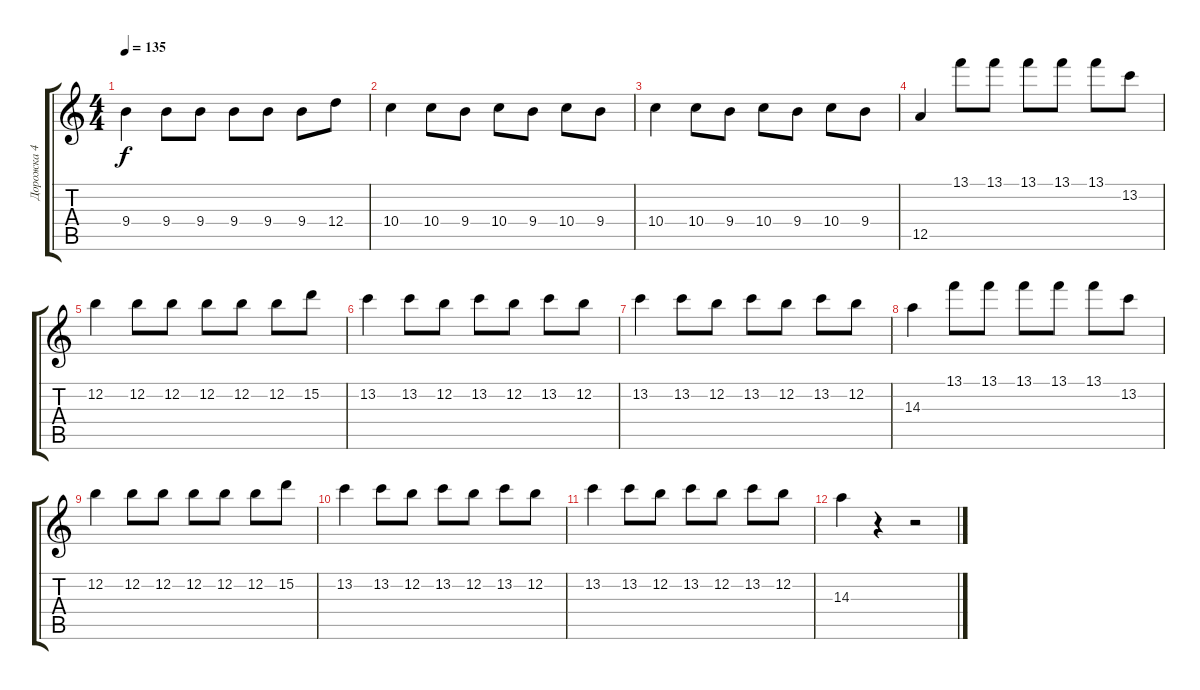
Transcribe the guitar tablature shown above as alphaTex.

\track ("Дорожка 4" "Дорожка 4") {instrument distortionguitar}
\staff {score tabs}
\tuning (E4 B3 G3 D3 A2 E2) {hide}
\ts (4 4)
\tempo 135
\clef g2
\ks c
9.4.4{dy f} 9.4.8 9.4.8 9.4.8 9.4.8 9.4.8 12.4.8 |
10.4.4 10.4.8 9.4.8 10.4.8 9.4.8 10.4.8 9.4.8 |
10.4.4 10.4.8 9.4.8 10.4.8 9.4.8 10.4.8 9.4.8 |
12.5.4 13.1.8 13.1.8 13.1.8 13.1.8 13.1.8 13.2.8 |
12.2.4 12.2.8 12.2.8 12.2.8 12.2.8 12.2.8 15.2.8 |
13.2.4 13.2.8 12.2.8 13.2.8 12.2.8 13.2.8 12.2.8 |
13.2.4 13.2.8 12.2.8 13.2.8 12.2.8 13.2.8 12.2.8 |
14.3.4 13.1.8 13.1.8 13.1.8 13.1.8 13.1.8 13.2.8 |
12.2.4 12.2.8 12.2.8 12.2.8 12.2.8 12.2.8 15.2.8 |
13.2.4 13.2.8 12.2.8 13.2.8 12.2.8 13.2.8 12.2.8 |
13.2.4 13.2.8 12.2.8 13.2.8 12.2.8 13.2.8 12.2.8 |
14.3.4 r.4 r.2
